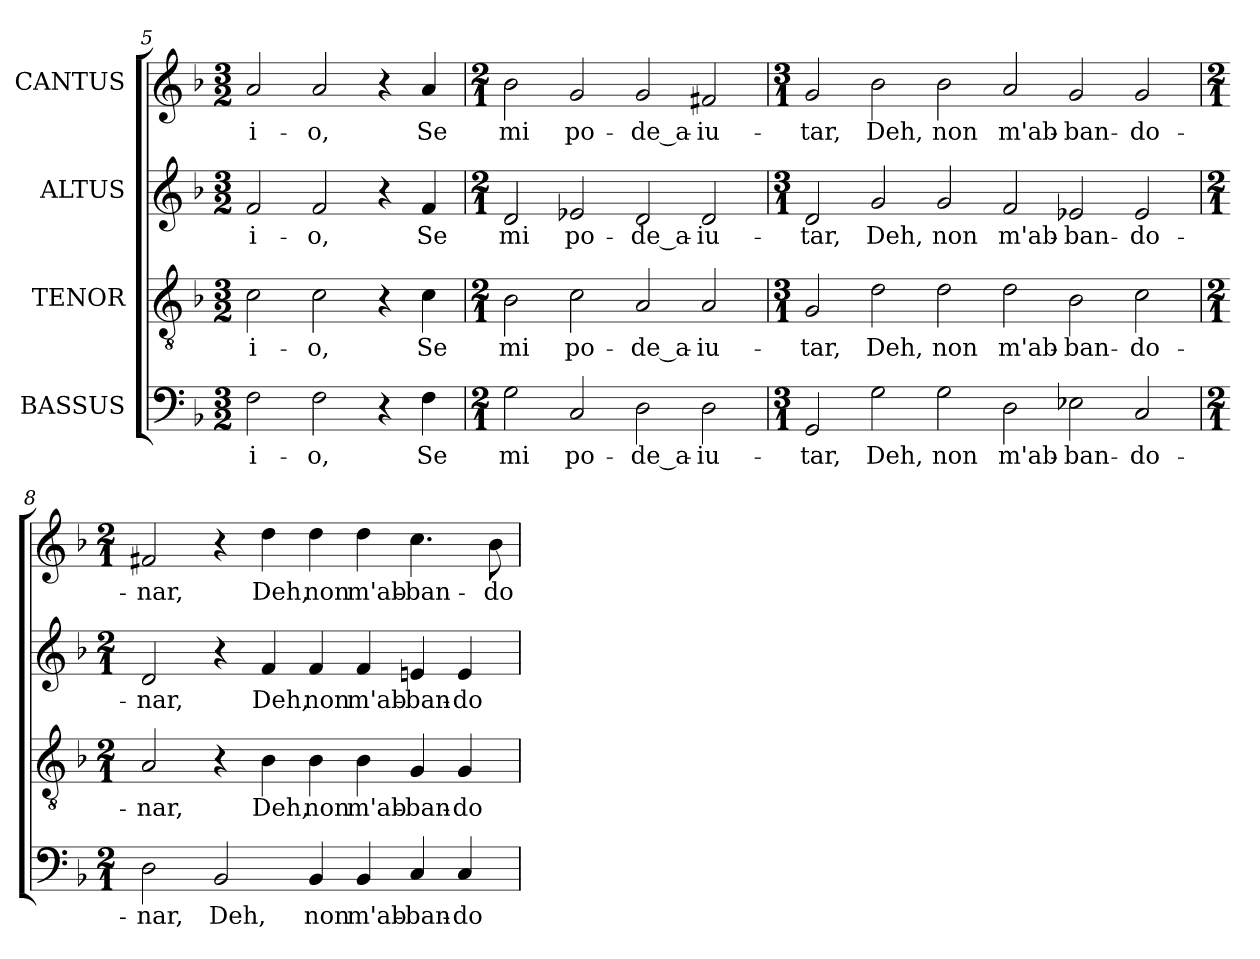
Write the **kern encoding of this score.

**kern	**text	**kern	**text	**kern	**text	**kern	**text
*part4	*part4	*part3	*part3	*part2	*part2	*part1	*part1
*staff4	*staff4	*staff3	*staff3	*staff2	*staff2	*staff1	*staff1
*I"BASSUS	*	*I"TENOR	*	*I"ALTUS	*	*I"CANTUS	*
*clefF4	*	*clefGv2	*	*clefG2	*	*clefG2	*
*	*	*ITrd7c12	*	*	*	*	*
*k[b-]	*	*k[b-]	*	*k[b-]	*	*k[b-]	*
*d:	*	*d:	*	*d:	*	*d:	*
*M3/2	*	*M3/2	*	*M3/2	*	*M3/2	*
=5	=5	=5	=5	=5	=5	=5	=5
!	!LO:LY:b:color=#000000	!	!	!	!	!	!
!	!	!	!LO:LY:b:color=#000000	!	!	!	!
!	!	!	!	!	!LO:LY:b:color=#000000	!	!
!	!	!	!	!	!	!	!LO:LY:b:color=#000000
2Fi\	i-	2Ci\	i-	2fi/	i-	2ai/	i-
!	!LO:LY:b:color=#000000	!	!	!	!	!	!
!	!	!	!LO:LY:b:color=#000000	!	!	!	!
!	!	!	!	!	!LO:LY:b:color=#000000	!	!
!	!	!	!	!	!	!	!LO:LY:b:color=#000000
2Fi\	-o,	2Ci\	-o,	2fi/	-o,	2ai/	-o,
4r	.	4r	.	4r	.	4r	.
!	!LO:LY:b:color=#000000	!	!	!	!	!	!
!	!	!	!LO:LY:b:color=#000000	!	!	!	!
!	!	!	!	!	!LO:LY:b:color=#000000	!	!
!	!	!	!	!	!	!	!LO:LY:b:color=#000000
4Fi\	Se	4Ci\	Se	4fi/	Se	4ai/	Se
!!LO:LB:g=z
=6	=6	=6	=6	=6	=6	=6	=6
*M2/1	*	*M2/1	*	*M2/1	*	*M2/1	*
!	!LO:LY:b:color=#000000	!	!	!	!	!	!
!	!	!	!LO:LY:b:color=#000000	!	!	!	!
!	!	!	!	!	!LO:LY:b:color=#000000	!	!
!	!	!	!	!	!	!	!LO:LY:b:color=#000000
2Gi\	mi	2BB-i\	mi	2di/	mi	2b-i\	mi
!	!LO:LY:b:color=#000000	!	!	!	!	!	!
!	!	!	!LO:LY:b:color=#000000	!	!	!	!
!	!	!	!	!	!LO:LY:b:color=#000000	!	!
!	!	!	!	!	!	!	!LO:LY:b:color=#000000
2Ci/	po-	2Ci\	po-	2e-Xi/	po-	2gi/	po-
!	!LO:LY:b:color=#000000	!	!	!	!	!	!
!	!	!	!LO:LY:b:color=#000000	!	!	!	!
!	!	!	!	!	!LO:LY:b:color=#000000	!	!
!	!	!	!	!	!	!	!LO:LY:b:color=#000000
2Di\	-de_a-	2AAi/	-de_a-	2di/	-de_a-	2gi/	-de_a-
!	!LO:LY:b:color=#000000	!	!	!	!	!	!
!	!	!	!LO:LY:b:color=#000000	!	!	!	!
!	!	!	!	!	!LO:LY:b:color=#000000	!	!
!	!	!	!	!	!	!	!LO:LY:b:color=#000000
2Di\	-iu-	2AAi/	-iu-	2di/	-iu-	2f#Xi/	-iu-
=7	=7	=7	=7	=7	=7	=7	=7
*M3/1	*	*M3/1	*	*M3/1	*	*M3/1	*
!	!LO:LY:b:color=#000000	!	!	!	!	!	!
!	!	!	!LO:LY:b:color=#000000	!	!	!	!
!	!	!	!	!	!LO:LY:b:color=#000000	!	!
!	!	!	!	!	!	!	!LO:LY:b:color=#000000
2GGi/	-tar,	2GGi/	-tar,	2di/	-tar,	2gi/	-tar,
!	!LO:LY:b:color=#000000	!	!	!	!	!	!
!	!	!	!LO:LY:b:color=#000000	!	!	!	!
!	!	!	!	!	!LO:LY:b:color=#000000	!	!
!	!	!	!	!	!	!	!LO:LY:b:color=#000000
2Gi\	Deh,	2Di\	Deh,	2gi/	Deh,	2b-i\	Deh,
!	!LO:LY:b:color=#000000	!	!	!	!	!	!
!	!	!	!LO:LY:b:color=#000000	!	!	!	!
!	!	!	!	!	!LO:LY:b:color=#000000	!	!
!	!	!	!	!	!	!	!LO:LY:b:color=#000000
2Gi\	non	2Di\	non	2gi/	non	2b-i\	non
!	!LO:LY:b:color=#000000	!	!	!	!	!	!
!	!	!	!LO:LY:b:color=#000000	!	!	!	!
!	!	!	!	!	!LO:LY:b:color=#000000	!	!
!	!	!	!	!	!	!	!LO:LY:b:color=#000000
2Di\	m'ab-	2Di\	m'ab-	2fi/	m'ab-	2ai/	m'ab-
!	!LO:LY:b:color=#000000	!	!	!	!	!	!
!	!	!	!LO:LY:b:color=#000000	!	!	!	!
!	!	!	!	!	!LO:LY:b:color=#000000	!	!
!	!	!	!	!	!	!	!LO:LY:b:color=#000000
2E-Xi\	-ban-	2BB-i\	-ban-	2e-Xi/	-ban-	2gi/	-ban-
!	!LO:LY:b:color=#000000	!	!	!	!	!	!
!	!	!	!LO:LY:b:color=#000000	!	!	!	!
!	!	!	!	!	!LO:LY:b:color=#000000	!	!
!	!	!	!	!	!	!	!LO:LY:b:color=#000000
2Ci/	-do-	2Ci\	-do-	2e-i/	-do-	2gi/	-do-
=8	=8	=8	=8	=8	=8	=8	=8
*M2/1	*	*M2/1	*	*M2/1	*	*M2/1	*
!	!LO:LY:b:color=#000000	!	!	!	!	!	!
!	!	!	!LO:LY:b:color=#000000	!	!	!	!
!	!	!	!	!	!LO:LY:b:color=#000000	!	!
!	!	!	!	!	!	!	!LO:LY:b:color=#000000
2Di\	-nar,	2AAi/	-nar,	2di/	-nar,	2f#Xi/	-nar,
!	!LO:LY:b:color=#000000	!	!	!	!	!	!
2BB-i/	Deh,	4r	.	4r	.	4r	.
!	!	!	!LO:LY:b:color=#000000	!	!	!	!
!	!	!	!	!	!LO:LY:b:color=#000000	!	!
!	!	!	!	!	!	!	!LO:LY:b:color=#000000
.	.	4BB-i\	Deh,	4fi/	Deh,	4ddi\	Deh,
!	!LO:LY:b:color=#000000	!	!	!	!	!	!
!	!	!	!LO:LY:b:color=#000000	!	!	!	!
!	!	!	!	!	!LO:LY:b:color=#000000	!	!
!	!	!	!	!	!	!	!LO:LY:b:color=#000000
4BB-i/	non	4BB-i\	non	4fi/	non	4ddi\	non
!	!LO:LY:b:color=#000000	!	!	!	!	!	!
!	!	!	!LO:LY:b:color=#000000	!	!	!	!
!	!	!	!	!	!LO:LY:b:color=#000000	!	!
!	!	!	!	!	!	!	!LO:LY:b:color=#000000
4BB-i/	m'ab-	4BB-i\	m'ab-	4fi/	m'ab-	4ddi\	m'ab-
!	!LO:LY:b:color=#000000	!	!	!	!	!	!
!	!	!	!LO:LY:b:color=#000000	!	!	!	!
!	!	!	!	!	!LO:LY:b:color=#000000	!	!
!	!	!	!	!	!	!	!LO:LY:b:color=#000000
4Ci/	-ban-	4GGi/	-ban-	4eni/	-ban-	4.cci\	-ban-
!	!LO:LY:b:color=#000000	!	!	!	!	!	!
!	!	!	!LO:LY:b:color=#000000	!	!	!	!
!	!	!	!	!	!LO:LY:b:color=#000000	!	!
4Ci/	-do-	4GGi/	-do-	4ei/	-do-	.	.
!	!	!	!	!	!	!	!LO:LY:b:color=#000000
.	.	.	.	.	.	8b-i\	-do-
=	=	=	=	=	=	=	=
*-	*-	*-	*-	*-	*-	*-	*-
